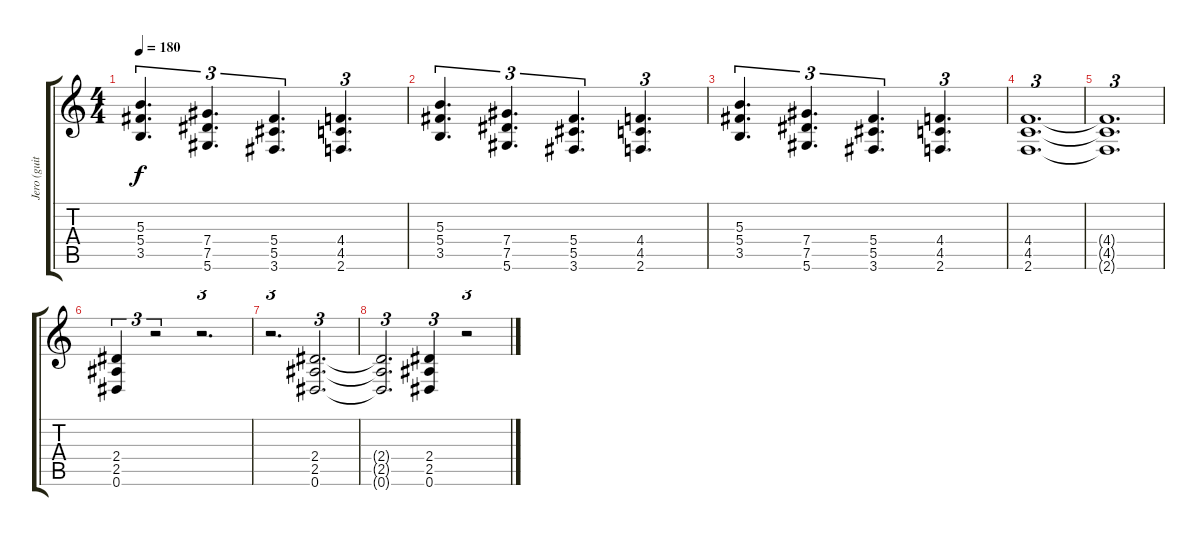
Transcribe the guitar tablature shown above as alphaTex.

\track ("Jero (guitarra)" "Jero (guit") {instrument distortionguitar}
\staff {score tabs}
\tuning (Eb4 Bb3 Gb3 Db3 Ab2 Eb2) {hide}
\ts (4 4)
\tempo 180
\clef g2
\ks c
(5.3 5.4 3.5).4{d tu (3 2) dy f} (7.4 7.5 5.6).4{d tu (3 2)} (5.4 5.5 3.6).4{d tu (3 2)} (4.4 4.5 2.6).4{d tu (3 2)} |
(5.3 5.4 3.5).4{d tu (3 2)} (7.4 7.5 5.6).4{d tu (3 2)} (5.4 5.5 3.6).4{d tu (3 2)} (4.4 4.5 2.6).4{d tu (3 2)} |
(5.3 5.4 3.5).4{d tu (3 2)} (7.4 7.5 5.6).4{d tu (3 2)} (5.4 5.5 3.6).4{d tu (3 2)} (4.4 4.5 2.6).4{d tu (3 2)} |
(4.4 4.5 2.6).1{d tu (3 2)} |
(4.4{t} 4.5{t} 2.6{t}).1{d tu (3 2)} |
(2.4 2.5 0.6).4{tu (3 2)} r.2{tu (3 2)} r.2{d tu (3 2)} |
r.2{d tu (3 2)} (2.4 2.5 0.6).2{d tu (3 2)} |
(2.4{t} 2.5{t} 0.6{t}).2{d tu (3 2)} (2.4 2.5 0.6).4{tu (3 2)} r.2{tu (3 2)}
